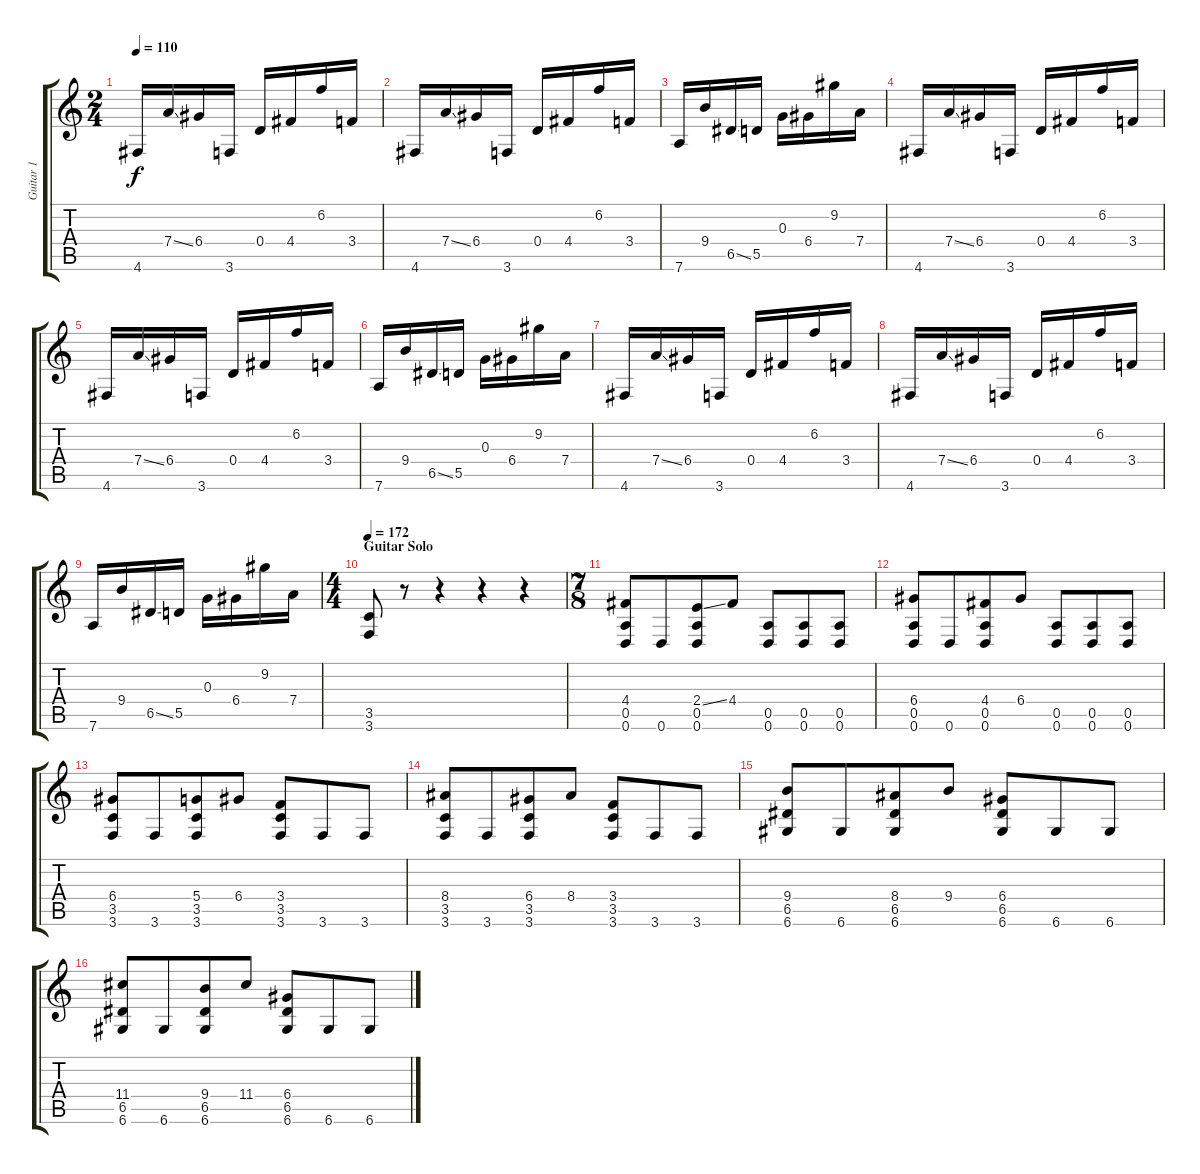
\track ("Guitar 1" "Guitar 1") {instrument electricguitarjazz}
\staff {score tabs}
\tuning (E4 B3 G3 D3 A2 D2) {hide}
\ts (2 4)
\tempo 110
\clef g2
\ks c
4.6.16{dy f} 7.4{ss}.16 6.4.16 3.6.16 0.4.16 4.4.16 6.2.16 3.4.16 |
4.6.16 7.4{ss}.16 6.4.16 3.6.16 0.4.16 4.4.16 6.2.16 3.4.16 |
7.6.16 9.4.16 6.5{ss}.16 5.5.16 0.3.16 6.4.16 9.2.16 7.4.16 |
4.6.16 7.4{ss}.16 6.4.16 3.6.16 0.4.16 4.4.16 6.2.16 3.4.16 |
4.6.16 7.4{ss}.16 6.4.16 3.6.16 0.4.16 4.4.16 6.2.16 3.4.16 |
7.6.16 9.4.16 6.5{ss}.16 5.5.16 0.3.16 6.4.16 9.2.16 7.4.16 |
4.6.16 7.4{ss}.16 6.4.16 3.6.16 0.4.16 4.4.16 6.2.16 3.4.16 |
4.6.16 7.4{ss}.16 6.4.16 3.6.16 0.4.16 4.4.16 6.2.16 3.4.16 |
7.6.16 9.4.16 6.5{ss}.16 5.5.16 0.3.16 6.4.16 9.2.16 7.4.16 |
\ts (4 4)
\section ("" "Guitar Solo")
\tempo 172
(3.5 3.6).8 r.8 r.4 r.4 r.4 |
\ts (7 8)
(4.4 0.5 0.6).8 0.6.8 (2.4{ss} 0.5 0.6).8 4.4.8 (0.5 0.6).8 (0.5 0.6).8 (0.5 0.6).8 |
(6.4 0.5 0.6).8 0.6.8 (4.4 0.5 0.6).8 6.4.8 (0.5 0.6).8 (0.5 0.6).8 (0.5 0.6).8 |
(6.4 3.5 3.6).8 3.6.8 (5.4 3.5 3.6).8 6.4.8 (3.4 3.5 3.6).8 3.6.8 3.6.8 |
(8.4 3.5 3.6).8 3.6.8 (6.4 3.5 3.6).8 8.4.8 (3.4 3.5 3.6).8 3.6.8 3.6.8 |
(9.4 6.5 6.6).8 6.6.8 (8.4 6.5 6.6).8 9.4.8 (6.4 6.5 6.6).8 6.6.8 6.6.8 |
(11.4 6.5 6.6).8 6.6.8 (9.4 6.5 6.6).8 11.4.8 (6.4 6.5 6.6).8 6.6.8 6.6.8
